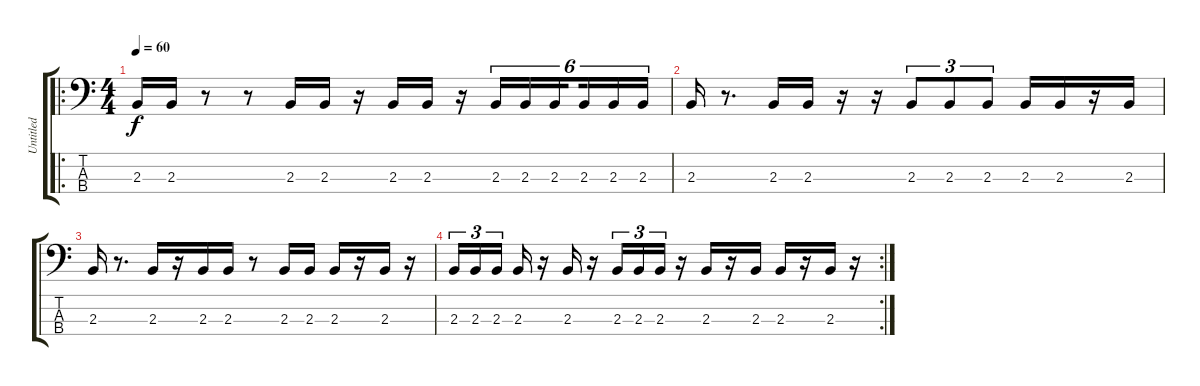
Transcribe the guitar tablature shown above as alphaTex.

\track ("Untitled" "Untitled") {instrument electricbassfinger}
\staff {score tabs}
\tuning (G2 D2 A1 E1) {hide}
\ro
\ts (4 4)
\tempo 60
\clef f4
\ks c
2.3.16{dy f instrument electricbassfinger} 2.3.16 r.8 r.8 2.3.16 2.3.16 r.16 2.3.16 2.3.16 r.16 2.3.16{tu (6 4)} 2.3.16{tu (6 4)} 2.3.16{tu (6 4) beam splitsecondary} 2.3.16{tu (6 4)} 2.3.16{tu (6 4)} 2.3.16{tu (6 4)} |
2.3.16 r.8{d} 2.3.16 2.3.16 r.16 r.16 2.3.8{tu (3 2)} 2.3.8{tu (3 2)} 2.3.8{tu (3 2)} 2.3.16 2.3.16 r.16 2.3.16 |
2.3.16 r.8{d} 2.3.16 r.16 2.3.16 2.3.16 r.8 2.3.16 2.3.16 2.3.16 r.16 2.3.16 r.16 |
\rc 2
2.3.16{tu (3 2)} 2.3.16{tu (3 2)} 2.3.16{tu (3 2) beam splitsecondary} 2.3.16 r.16 2.3.16 r.16 2.3.16{tu (3 2)} 2.3.16{tu (3 2)} 2.3.16{tu (3 2)} r.16 2.3.16 r.16 2.3.16 2.3.16 r.16 2.3.16 r.16
